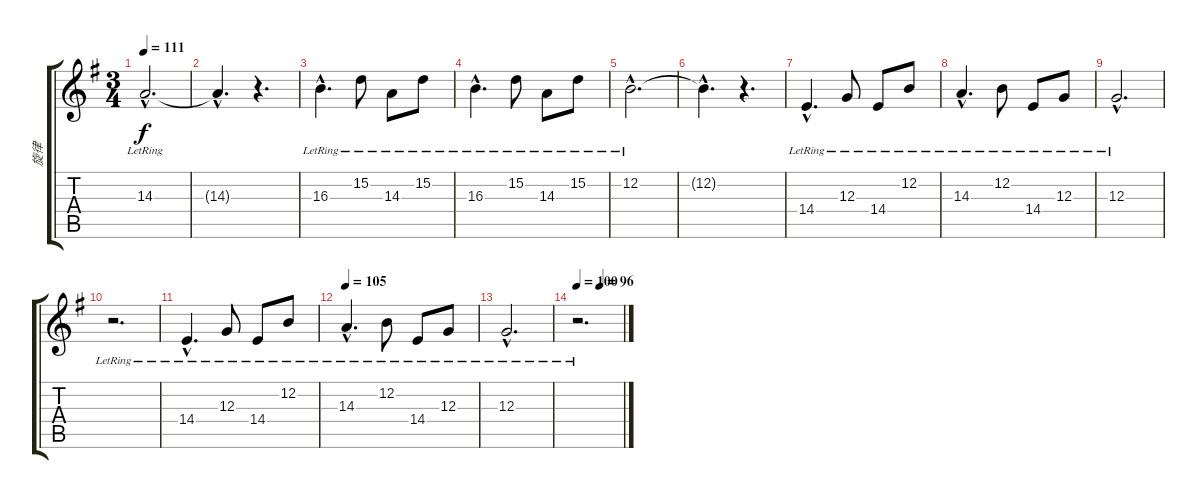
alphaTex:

\track ("旋律" "旋律") {instrument electricgrandpiano}
\staff {score tabs}
\tuning (E4 B3 G3 D3 A2 E2) {hide}
\ts (3 4)
\tempo 111
\clef g2
\ks g
14.3{hac lr}.2{d dy f} |
14.3{hac t}.4{d} r.4{d} |
16.3{hac lr}.4{d} 15.2{lr}.8 14.3{lr}.8 15.2{lr}.8 |
16.3{hac lr}.4{d} 15.2{lr}.8 14.3{lr}.8 15.2{lr}.8 |
12.2{hac lr}.2{d} |
12.2{hac t}.4{d} r.4{d} |
14.4{hac lr}.4{d} 12.3{lr}.8 14.4{lr}.8 12.2{lr}.8 |
14.3{hac lr}.4{d} 12.2{lr}.8 14.4{lr}.8 12.3{lr}.8 |
12.3{hac lr}.2{d} |
r.2{d} |
14.4{hac lr}.4{d} 12.3{lr}.8 14.4{lr}.8 12.2{lr}.8 |
\tempo 105
14.3{hac lr}.4{d} 12.2{lr}.8 14.4{lr}.8 12.3{lr}.8 |
12.3{hac lr}.2{d} |
\tempo 100
\tempo (96 0.5)
r.2{d}
